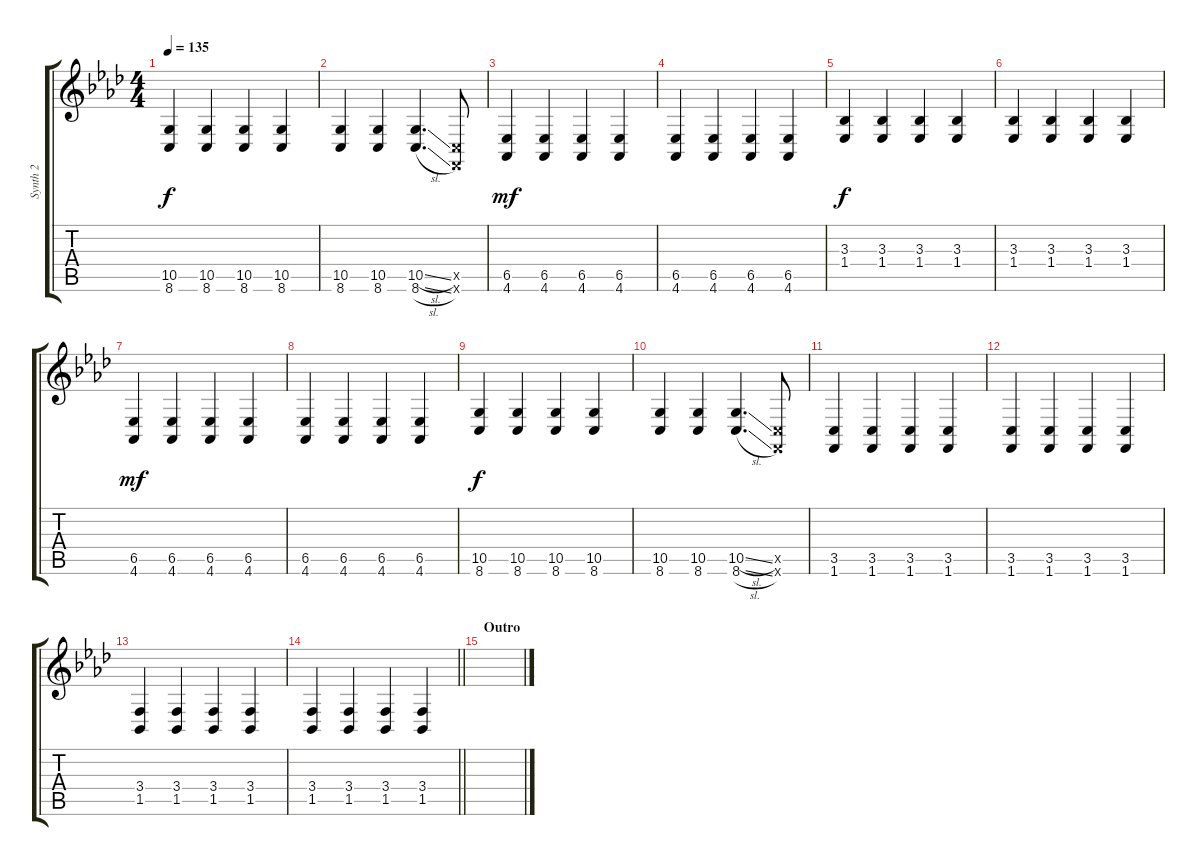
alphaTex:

\track ("Synth 2" "Synth 2") {instrument lead2sawtooth}
\staff {score tabs}
\tuning (E4 B3 G3 D3 A2 E2) {hide}
\ts (4 4)
\tempo 135
\clef g2
\ks ab
(10.5 8.6).4{dy f} (10.5 8.6).4 (10.5 8.6).4 (10.5 8.6).4 |
(10.5 8.6).4 (10.5 8.6).4 (10.5{sl} 8.6{sl}).4{d} (3.5{x} 1.6{x}).8 |
(6.5 4.6).4{dy mf} (6.5 4.6).4 (6.5 4.6).4 (6.5 4.6).4 |
(6.5 4.6).4 (6.5 4.6).4 (6.5 4.6).4 (6.5 4.6).4 |
(3.3 1.4).4{dy f} (3.3 1.4).4 (3.3 1.4).4 (3.3 1.4).4 |
(3.3 1.4).4 (3.3 1.4).4 (3.3 1.4).4 (3.3 1.4).4 |
(6.5 4.6).4{dy mf} (6.5 4.6).4 (6.5 4.6).4 (6.5 4.6).4 |
(6.5 4.6).4 (6.5 4.6).4 (6.5 4.6).4 (6.5 4.6).4 |
(10.5 8.6).4{dy f} (10.5 8.6).4 (10.5 8.6).4 (10.5 8.6).4 |
(10.5 8.6).4 (10.5 8.6).4 (10.5{sl} 8.6{sl}).4{d volume 16} (3.5{x} 1.6{x}).8 |
(3.5 1.6).4{volume 12} (3.5 1.6).4 (3.5 1.6).4 (3.5 1.6).4 |
(3.5 1.6).4 (3.5 1.6).4 (3.5 1.6).4 (3.5 1.6).4 |
(3.4 1.5).4 (3.4 1.5).4 (3.4 1.5).4 (3.4 1.5).4 |
\barLineRight lightlight
(3.4 1.5).4 (3.4 1.5).4 (3.4 1.5).4 (3.4 1.5).4 |
\section ("" "Outro")
